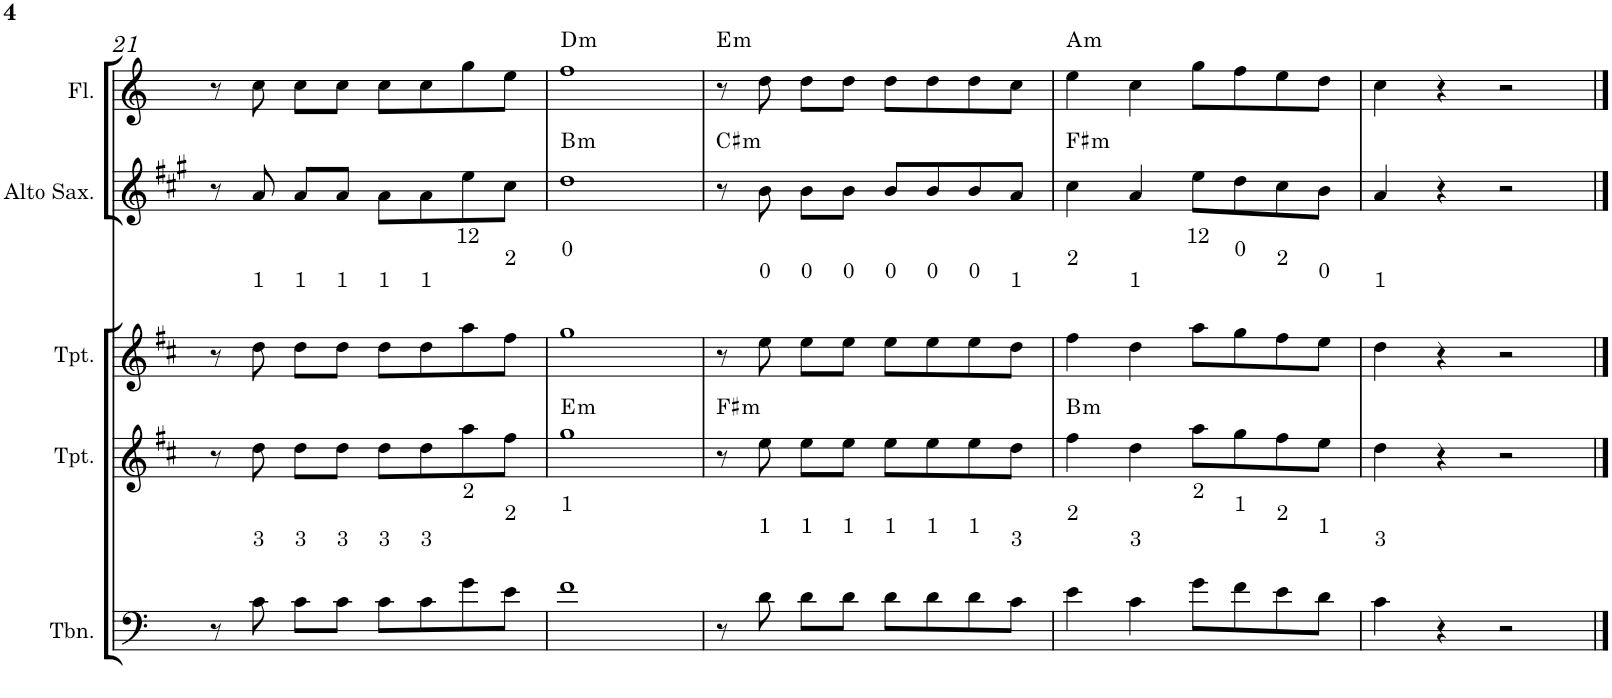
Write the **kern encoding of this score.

**kern	**kern	**harte	**kern	**kern	**harte	**kern	**harte
*part5	*part4	*part4	*part3	*part2	*part2	*part1	*part1
*staff5	*staff4	*	*staff3	*staff2	*	*staff1	*
*I"C clavF	*I"Bb	*	*I"Bb - Pirata	*I"Eb	*	*I"C clavG	*
!!LO:PB:g=z
*clefF4	*clefG2	*	*clefG2	*clefG2	*	*clefG2	*
*	*Trd1c2	*	*Trd1c2	*Trd5c9	*	*	*
*k[]	*k[f#c#]	*	*k[f#c#]	*k[f#c#g#]	*	*k[]	*
*M4/4	*M4/4	*	*M4/4	*M4/4	*	*M4/4	*
=21	=21	=21	=21	=21	=21	=21	=21
8r	8r	.	8r	8r	.	8r	.
8c\	8dd\	.	8dd\	8a/	.	8cc\	.
8c\L	8dd\L	.	8dd\L	8a/L	.	8cc\L	.
8c\J	8dd\J	.	8dd\J	8a/J	.	8cc\J	.
8c\L	8dd\L	.	8dd\L	8a\L	.	8cc\L	.
8c\	8dd\	.	8dd\	8a\	.	8cc\	.
8g\	8aa\	.	8aa\	8ee\	.	8gg\	.
8e\J	8ff#\J	.	8ff#\J	8cc#\J	.	8ee\J	.
=22	=22	=22	=22	=22	=22	=22	=22
!	!	!LO:H:kt=m	!	!	!LO:H:kt=m	!	!LO:H:kt=m
1f	1gg	E:min	1gg	1dd	B:min	1ff	D:min
=23	=23	=23	=23	=23	=23	=23	=23
!	!	!LO:H:kt=m	!	!	!LO:H:kt=m	!	!LO:H:kt=m
8r	8r	F#:min	8r	8r	C#:min	8r	E:min
8d\	8ee\	.	8ee\	8b\	.	8dd\	.
8d\L	8ee\L	.	8ee\L	8b\L	.	8dd\L	.
8d\J	8ee\J	.	8ee\J	8b\J	.	8dd\J	.
8d\L	8ee\L	.	8ee\L	8b/L	.	8dd\L	.
8d\	8ee\	.	8ee\	8b/	.	8dd\	.
8d\	8ee\	.	8ee\	8b/	.	8dd\	.
8c\J	8dd\J	.	8dd\J	8a/J	.	8cc\J	.
=24	=24	=24	=24	=24	=24	=24	=24
!	!	!LO:H:kt=m	!	!	!LO:H:kt=m	!	!LO:H:kt=m
4e\	4ff#\	B:min	4ff#\	4cc#\	F#:min	4ee\	A:min
4c\	4dd\	.	4dd\	4a/	.	4cc\	.
8g\L	8aa\L	.	8aa\L	8ee\L	.	8gg\L	.
8f\	8gg\	.	8gg\	8dd\	.	8ff\	.
8e\	8ff#\	.	8ff#\	8cc#\	.	8ee\	.
8d\J	8ee\J	.	8ee\J	8b\J	.	8dd\J	.
=25	=25	=25	=25	=25	=25	=25	=25
4c\	4dd\	.	4dd\	4a/	.	4cc\	.
4r	4r	.	4r	4r	.	4r	.
2r	2r	.	2r	2r	.	2r	.
==	==	==	==	==	==	==	==
*-	*-	*-	*-	*-	*-	*-	*-
